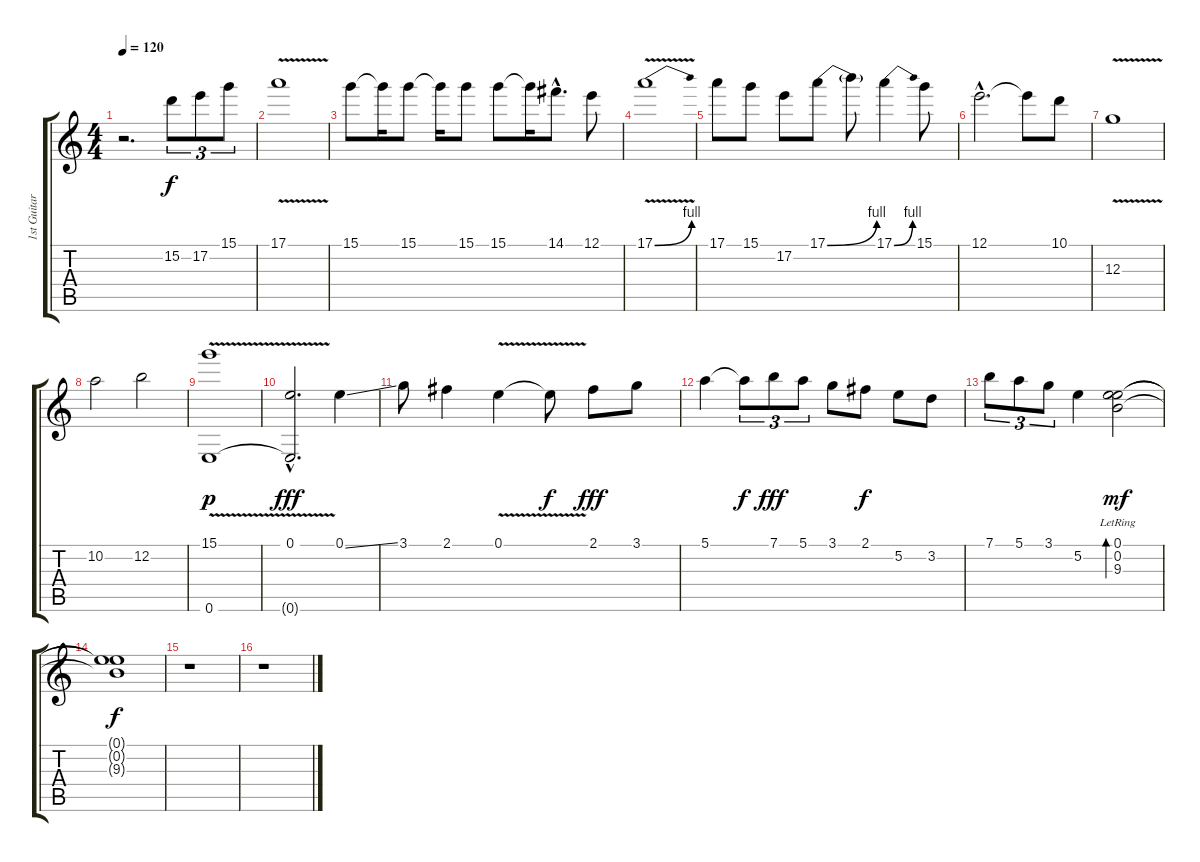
\track ("1st Guitar / delay" "1st Guitar") {instrument distortionguitar}
\staff {score tabs}
\tuning (E4 B3 G3 D3 A2 E2) {hide}
\ts (4 4)
\tempo 120
\clef g2
\ks c
r.2{d dy f volume 13} 15.2.8{tu (3 2)} 17.2.8{tu (3 2)} 15.1.8{tu (3 2)} |
17.1{v}.1 |
15.1.8 15.1{t}.16 15.1.8 15.1{t}.16 15.1.8 15.1.8 15.1{t}.16 14.1{hac}.8{d} 12.1.8 |
17.1{be (bend 0 0 60 4) v}.1 |
17.1.8 15.1.8 17.2.8 17.1{be (bend 0 0 60 4)}.8 17.1{t}.8 17.1{be (bend 0 0 60 4)}.4 15.1.8 |
12.1{hac}.2{d} 12.1{t}.8 10.1.8 |
12.3{v}.1 |
10.2.2 12.2.2 |
(15.1{v} 0.6).1{dy p volume 0} |
(0.1{v hac} 0.6{hac t}).2{d dy fff volume 16 instrument acousticguitarsteel} 0.1{ss}.4 |
3.1.8 2.1.4 0.1{v}.4 0.1{t}.8{dy f} 2.1.8{dy fff} 3.1.8 |
5.1.4 5.1{t}.8{tu (3 2) dy f} 7.1.8{tu (3 2) dy fff} 5.1.8{tu (3 2)} 3.1.8 2.1.8{dy f} 5.2.8 3.2.8 |
7.1.8{tu (3 2)} 5.1.8{tu (3 2)} 3.1.8{tu (3 2)} 5.2.4 (0.1{lr} 0.2{lr} 9.3{lr}).2{bd 240 dy mf} |
(0.1{t} 0.2{t} 9.3{t}).1{dy f} |
r.1 |
r.1
